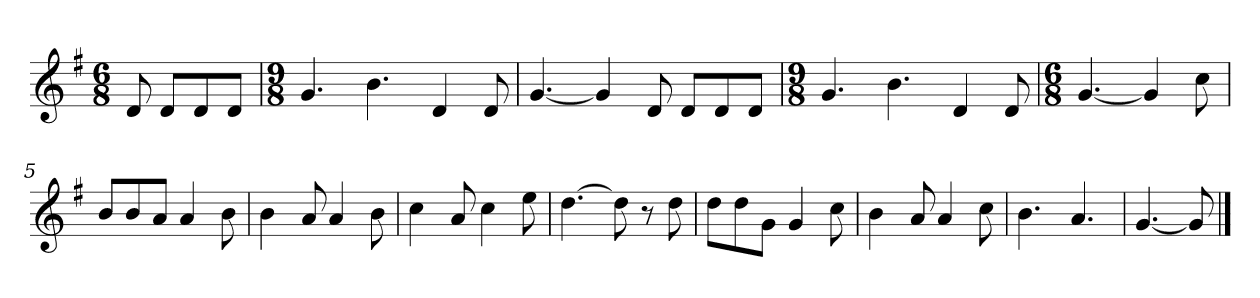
**kern
*part1
*staff1
*k[f#]
*M6/8
*MM120
=
8d
8dL
8d
8dJ
=1
*M9/8
4.g
4.b
4d
8d
=2
[4.g
4g]
8d
8dL
8d
8dJ
=3
*M9/8
4.g
4.b
4d
8d
=4
*M6/8
[4.g
4g]
8cc
=5
8bL
8b
8aJ
4a
8b
=6
4b
8a
4a
8b
=7
4cc
8a
4cc
8ee
=8
[4.dd
8dd]
8r
8dd
=9
8ddL
8dd
8gJ
4g
8cc
=10
4b
8a
4a
8cc
=11
4.b
4.a
=12
[4.g
8g]
==
*-
